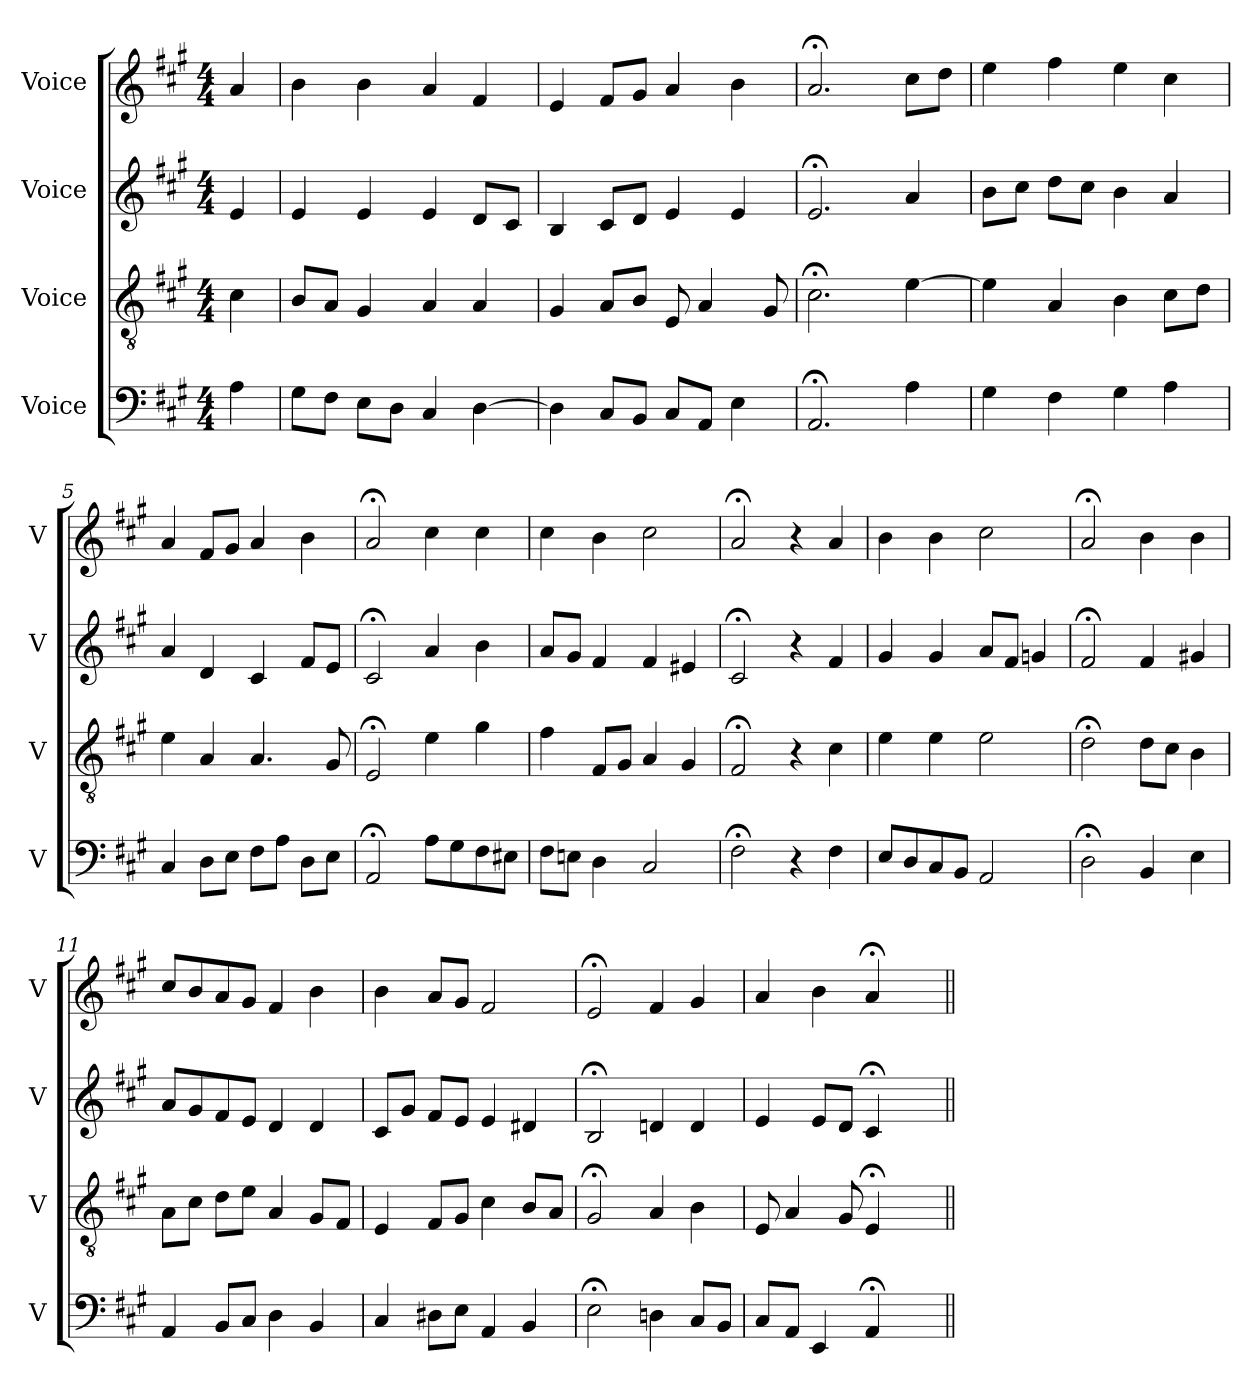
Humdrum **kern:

**kern	**kern	**kern	**kern
*part4	*part3	*part2	*part1
*staff4	*staff3	*staff2	*staff1
*I"Voice	*I"Voice	*I"Voice	*I"Voice
*I'V	*I'V	*I'V	*I'V
*clefF4	*clefGv2	*clefG2	*clefG2
*k[f#c#g#]	*k[f#c#g#]	*k[f#c#g#]	*k[f#c#g#]
*M4/4	*M4/4	*M4/4	*M4/4
*MM100	*MM100	*MM100	*MM100
=	=	=	=
4A\	4c#\	4e/	4a/
=1	=1	=1	=1
8G#\L	8B/L	4e/	4b\
8F#\J	8A/J	.	.
8E\L	4G#/	4e/	4b\
8D\J	.	.	.
4C#/	4A/	4e/	4a/
[4D\	4A/	8d/L	4f#/
.	.	8c#/J	.
=2	=2	=2	=2
4D\]	4G#/	4B/	4e/
8C#/L	8A/L	8c#/L	8f#/L
8BB/J	8B/J	8d/J	8g#/J
8C#/L	8E/	4e/	4a/
8AA/J	4A/	.	.
4E\	.	4e/	4b\
.	8G#/	.	.
=3	=3	=3	=3
2.AA;/	2.c#;\	2.e;/	2.a;/
4A\	[4e\	4a/	8cc#\L
.	.	.	8dd\J
=4	=4	=4	=4
4G#\	4e\]	8b\L	4ee\
.	.	8cc#\J	.
4F#\	4A/	8dd\L	4ff#\
.	.	8cc#\J	.
4G#\	4B\	4b\	4ee\
4A\	8c#\L	4a/	4cc#\
.	8d\J	.	.
!!LO:LB:g=z
=5	=5	=5	=5
4C#/	4e\	4a/	4a/
8D\L	4A/	4d/	8f#/L
8E\J	.	.	8g#/J
8F#\L	4.A/	4c#/	4a/
8A\J	.	.	.
8D\L	.	8f#/L	4b\
8E\J	8G#/	8e/J	.
=6	=6	=6	=6
2AA;/	2E;/	2c#;/	2a;/
8A\L	4e\	4a/	4cc#\
8G#\	.	.	.
8F#\	4g#\	4b\	4cc#\
8E#X\J	.	.	.
=7	=7	=7	=7
8F#\L	4f#\	8a/L	4cc#\
8En\J	.	8g#/J	.
4D\	8F#/L	4f#/	4b\
.	8G#/J	.	.
2C#/	4A/	4f#/	2cc#\
.	4G#/	4e#X/	.
=8	=8	=8	=8
2F#;\	2F#;/	2c#;/	2a;/
4r	4r	4r	4r
4F#\	4c#\	4f#/	4a/
=9	=9	=9	=9
8E/L	4e\	4g#/	4b\
8D/	.	.	.
8C#/	4e\	4g#/	4b\
8BB/J	.	.	.
2AA/	2e\	8a/L	2cc#\
.	.	8f#/J	.
.	.	4gn/	.
!!LO:LB:g=z
=10	=10	=10	=10
2D;\	2d;\	2f#;/	2a;/
4BB/	8d\L	4f#/	4b\
.	8c#\J	.	.
4E\	4B\	4g#X/	4b\
=11	=11	=11	=11
4AA/	8A\L	8a/L	8cc#/L
.	8c#\J	8g#/	8b/
8BB/L	8d\L	8f#/	8a/
8C#/J	8e\J	8e/J	8g#/J
4D\	4A/	4d/	4f#/
4BB/	8G#/L	4d/	4b\
.	8F#/J	.	.
=12	=12	=12	=12
4C#/	4E/	8c#/L	4b\
.	.	8g#/J	.
8D#X\L	8F#/L	8f#/L	8a/L
8E\J	8G#/J	8e/J	8g#/J
4AA/	4c#\	4e/	2f#/
4BB/	8B/L	4d#X/	.
.	8A/J	.	.
=13	=13	=13	=13
2E;\	2G#;/	2B;/	2e;/
4Dn\	4A/	4dn/	4f#/
8C#/L	4B\	4d/	4g#/
8BB/J	.	.	.
=14	=14	=14	=14
8C#/L	8E/	4e/	4a/
8AA/J	4A/	.	.
4EE/	.	8e/L	4b\
.	8G#/	8d/J	.
4AA;/	4E;/	4c#;/	4a;/
4ryy	4ryy	4ryy	4ryy
=||	=||	=||	=||
*-	*-	*-	*-
